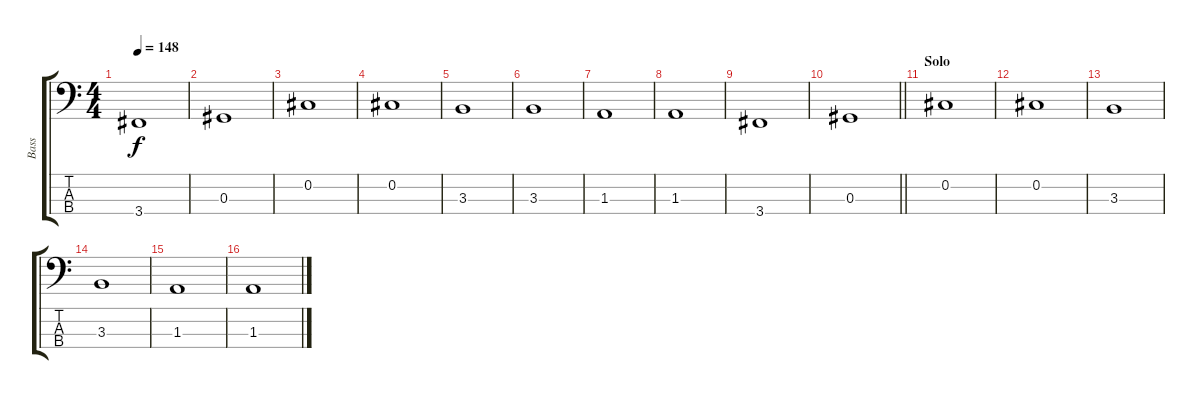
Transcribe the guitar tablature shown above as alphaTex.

\track ("Bass" "Bass") {instrument electricbassfinger}
\staff {score tabs}
\tuning (Gb2 Db2 Ab1 Eb1) {hide}
\ts (4 4)
\tempo 148
\clef f4
\ks c
3.4.1{dy f} |
0.3.1 |
0.2.1 |
0.2.1 |
3.3.1 |
3.3.1 |
1.3.1 |
1.3.1 |
3.4.1 |
\barLineRight lightlight
0.3.1 |
\section ("" "Solo")
0.2.1 |
0.2.1 |
3.3.1 |
3.3.1 |
1.3.1 |
1.3.1
